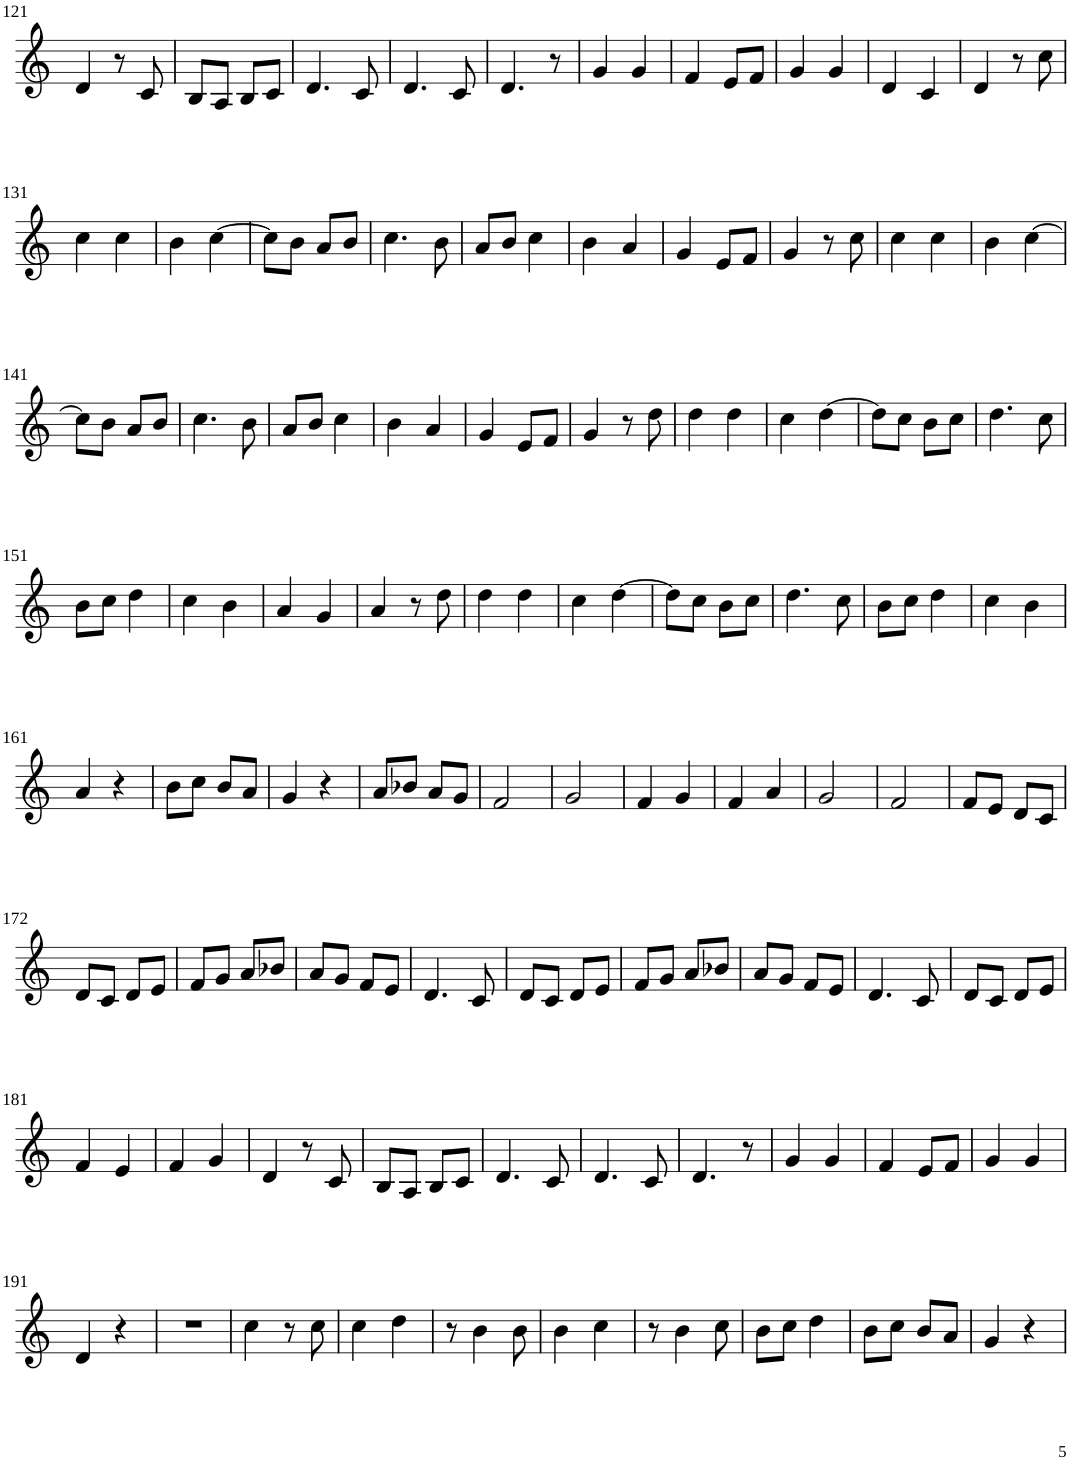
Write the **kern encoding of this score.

**kern
*part1
*staff1
*I"Violin
!!LO:PB:g=z
*clefG2
*k[]
*M2/4
=121
4d/
8r
8c/
=122
8B/L
8A/J
8B/L
8c/J
=123
4.d/
8c/
=124
4.d/
8c/
=125
4.d/
8r
=126
4g/
4g/
=127
4f/
8e/L
8f/J
=128
4g/
4g/
=129
4d/
4c/
=130
4d/
8r
8cc\
!!LO:LB:g=z
=131
4cc\
4cc\
=132
4b\
[4cc\
=133
8cc\L]
8b\J
8a/L
8b/J
=134
4.cc\
8b\
=135
8a/L
8b/J
4cc\
=136
4b\
4a/
=137
4g/
8e/L
8f/J
=138
4g/
8r
8cc\
=139
4cc\
4cc\
=140
4b\
[4cc\
!!LO:LB:g=z
=141
8cc\L]
8b\J
8a/L
8b/J
=142
4.cc\
8b\
=143
8a/L
8b/J
4cc\
=144
4b\
4a/
=145
4g/
8e/L
8f/J
=146
4g/
8r
8dd\
=147
4dd\
4dd\
=148
4cc\
[4dd\
=149
8dd\L]
8cc\J
8b\L
8cc\J
=150
4.dd\
8cc\
!!LO:LB:g=z
=151
8b\L
8cc\J
4dd\
=152
4cc\
4b\
=153
4a/
4g/
=154
4a/
8r
8dd\
=155
4dd\
4dd\
=156
4cc\
[4dd\
=157
8dd\L]
8cc\J
8b\L
8cc\J
=158
4.dd\
8cc\
=159
8b\L
8cc\J
4dd\
=160
4cc\
4b\
!!LO:LB:g=z
=161
4a/
4r
=162
8b\L
8cc\J
8b/L
8a/J
=163
4g/
4r
=164
8a/L
8b-X/J
8a/L
8g/J
=165
2f/
=166
2g/
=167
4f/
4g/
=168
4f/
4a/
=169
2g/
=170
2f/
=171
8f/L
8e/J
8d/L
8c/J
!!LO:LB:g=z
=172
8d/L
8c/J
8d/L
8e/J
=173
8f/L
8g/J
8a/L
8b-X/J
=174
8a/L
8g/J
8f/L
8e/J
=175
4.d/
8c/
=176
8d/L
8c/J
8d/L
8e/J
=177
8f/L
8g/J
8a/L
8b-X/J
=178
8a/L
8g/J
8f/L
8e/J
=179
4.d/
8c/
=180
8d/L
8c/J
8d/L
8e/J
!!LO:LB:g=z
=181
4f/
4e/
=182
4f/
4g/
=183
4d/
8r
8c/
=184
8B/L
8A/J
8B/L
8c/J
=185
4.d/
8c/
=186
4.d/
8c/
=187
4.d/
8r
=188
4g/
4g/
=189
4f/
8e/L
8f/J
=190
4g/
4g/
!!LO:LB:g=z
=191
4d/
4r
=192
2r
=193
4cc\
8r
8cc\
=194
4cc\
4dd\
=195
8r
4b\
8b\
=196
4b\
4cc\
=197
8r
4b\
8cc\
=198
8b\L
8cc\J
4dd\
=199
8b\L
8cc\J
8b/L
8a/J
=200
4g/
4r
=
*-
